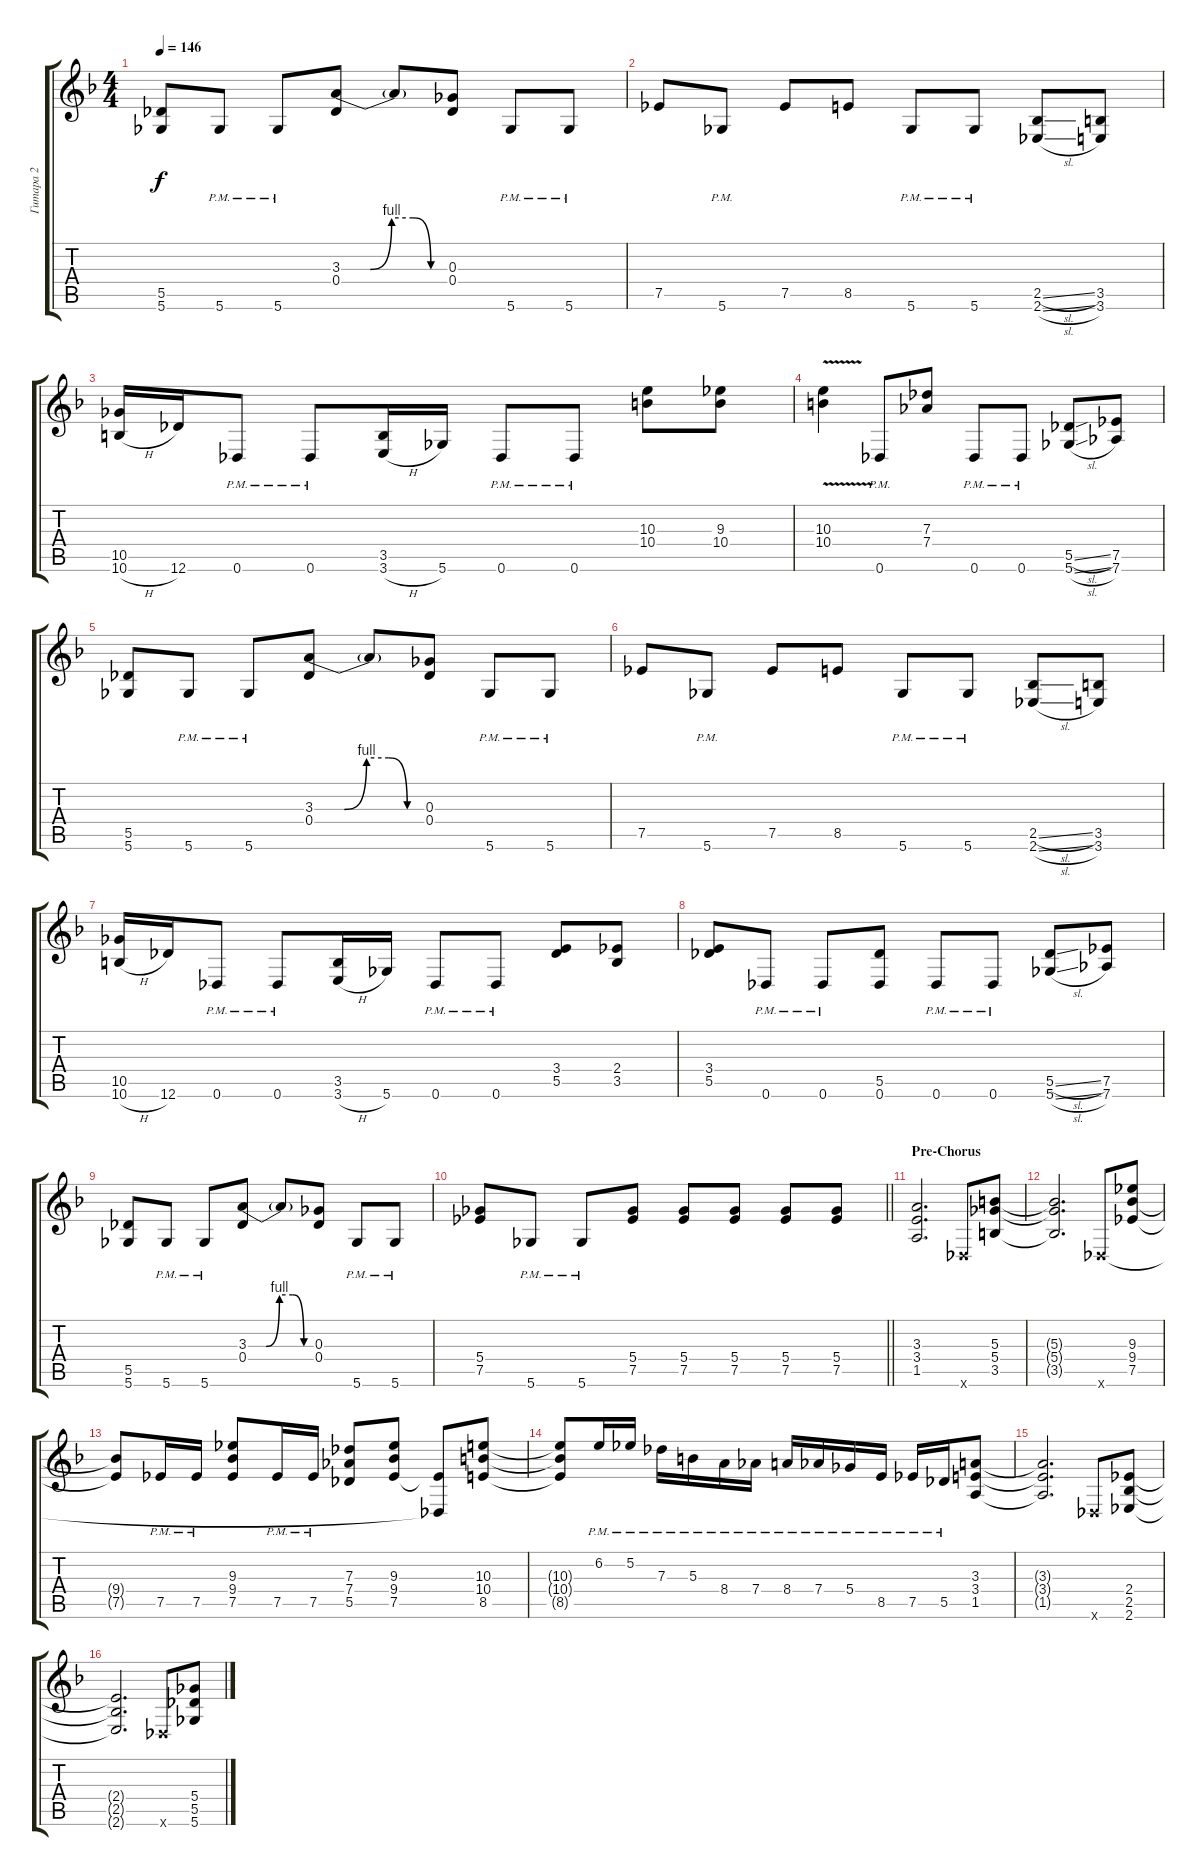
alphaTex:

\track ("Гитара 2" "Гитара 2") {instrument distortionguitar}
\staff {score tabs}
\tuning (Eb4 Bb3 Gb3 Db3 Ab2 Db2) {hide}
\ts (4 4)
\tempo 146
\clef g2
\ks dminor
(5.5 5.6).8{dy f} 5.6{pm}.8 5.6{pm}.8 (3.3{be (custom 0 0 16 0 28 4 40 4 50 0 60 0)} 0.4).8 3.3{t}.8 (0.3 0.4).8 5.6{pm}.8 5.6{pm}.8 |
7.5.8 5.6{pm}.8 7.5.8 8.5.8 5.6{pm}.8 5.6{pm}.8 (2.5{sl} 2.6{sl}).8 (3.5 3.6).8 |
(10.5 10.6{h}).16 12.6.16 0.6{pm}.8 0.6{pm}.8 (3.5 3.6{h}).16 5.6.16 0.6{pm}.8 0.6{pm}.8 (10.3 10.4).8 (9.3 10.4).8 |
(10.3{v} 10.4{v}).4 0.6{pm}.8 (7.3 7.4).8 0.6{pm}.8 0.6{pm}.8 (5.5{sl} 5.6{sl}).8 (7.5 7.6).8 |
(5.5 5.6).8 5.6{pm}.8 5.6{pm}.8 (3.3{be (custom 0 0 16 0 28 4 40 4 50 0 60 0)} 0.4).8 3.3{t}.8 (0.3 0.4).8 5.6{pm}.8 5.6{pm}.8 |
7.5.8 5.6{pm}.8 7.5.8 8.5.8 5.6{pm}.8 5.6{pm}.8 (2.5{sl} 2.6{sl}).8 (3.5 3.6).8 |
(10.5 10.6{h}).16 12.6.16 0.6{pm}.8 0.6{pm}.8 (3.5 3.6{h}).16 5.6.16 0.6{pm}.8 0.6{pm}.8 (3.4 5.5).8 (2.4 3.5).8 |
(3.4 5.5).8 0.6{pm}.8 0.6{pm}.8 (5.5 0.6).8 0.6{pm}.8 0.6{pm}.8 (5.5{sl} 5.6{sl}).8 (7.5 7.6).8 |
(5.5 5.6).8 5.6{pm}.8 5.6{pm}.8 (3.3{be (custom 0 0 16 0 28 4 40 4 50 0 60 0)} 0.4).8 3.3{t}.8 (0.3 0.4).8 5.6{pm}.8 5.6{pm}.8 |
\barLineRight lightlight
(5.4 7.5).8 5.6{pm}.8 5.6{pm}.8 (5.4 7.5).8 (5.4 7.5).8 (5.4 7.5).8 (5.4 7.5).8 (5.4 7.5).8 |
\section ("" "Pre-Chorus")
(3.3 3.4 1.5).2{d} 0.6{x}.8 (5.3 5.4 3.5).8 |
(5.3{t} 5.4{t} 3.5{t}).2{d} 0.6{x}.8 (9.3 9.4 7.5).8 |
(9.4{t} 7.5{t}).8 7.5{pm}.16 7.5{pm}.16 (9.3 9.4 7.5).8 7.5{pm}.16 7.5{pm}.16 (7.3 7.4 5.5).8 (9.3 9.4 7.5).8 (7.5{t} 0.6{t}).8 (10.3 10.4 8.5).8 |
(10.3{t} 10.4{t} 8.5{t}).8 6.2{pm}.16 5.2{pm}.16 7.3{pm}.16 5.3{pm}.16 8.4{pm}.16 7.4{pm}.16 8.4{pm}.16 7.4{pm}.16 5.4{pm}.16 8.5{pm}.16 7.5{pm}.16 5.5{pm}.16 (3.3 3.4 1.5).8 |
(3.3{t} 3.4{t} 1.5{t}).2{d} 0.6{x}.8 (2.4 2.5 2.6).8 |
(2.4{t} 2.5{t} 2.6{t}).2{d} 0.6{x}.8 (5.4 5.5 5.6).8
